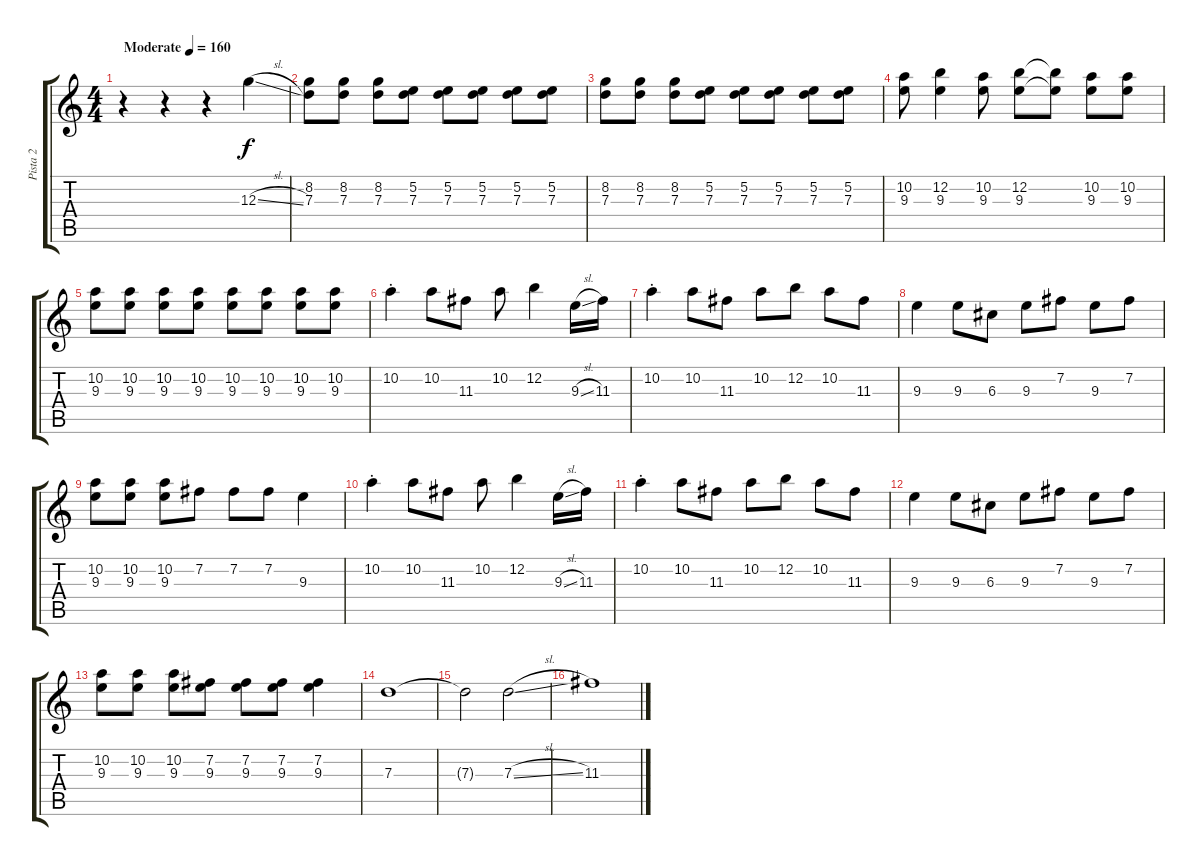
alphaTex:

\track ("Pista 2" "Pista 2") {instrument overdrivenguitar}
\staff {score tabs}
\tuning (E4 B3 G3 D3 A2 E2) {hide}
\ts (4 4)
\tempo (160 "Moderate")
\clef g2
\ks c
r.4{dy f instrument overdrivenguitar} r.4 r.4 12.3{sl}.4 |
(8.2 7.3).8 (8.2 7.3).8 (8.2 7.3).8 (5.2 7.3).8 (5.2 7.3).8 (5.2 7.3).8 (5.2 7.3).8 (5.2 7.3).8 |
(8.2 7.3).8 (8.2 7.3).8 (8.2 7.3).8 (5.2 7.3).8 (5.2 7.3).8 (5.2 7.3).8 (5.2 7.3).8 (5.2 7.3).8 |
(10.2 9.3).8 (12.2 9.3).4 (10.2 9.3).8 (12.2 9.3).8 (12.2{t} 9.3{t}).8 (10.2 9.3).8 (10.2 9.3).8 |
(10.2 9.3).8 (10.2 9.3).8 (10.2 9.3).8 (10.2 9.3).8 (10.2 9.3).8 (10.2 9.3).8 (10.2 9.3).8 (10.2 9.3).8 |
10.2{st}.4 10.2.8 11.3.8 10.2.8 12.2.4 9.3{sl}.16 11.3.16 |
10.2{st}.4 10.2.8 11.3.8 10.2.8 12.2.8 10.2.8 11.3.8 |
9.3.4 9.3.8 6.3.8 9.3.8 7.2.8 9.3.8 7.2.8 |
(10.2 9.3).8 (10.2 9.3).8 (10.2 9.3).8 7.2.8 7.2.8 7.2.8 9.3.4 |
10.2{st}.4 10.2.8 11.3.8 10.2.8 12.2.4 9.3{sl}.16 11.3.16 |
10.2{st}.4 10.2.8 11.3.8 10.2.8 12.2.8 10.2.8 11.3.8 |
9.3.4 9.3.8 6.3.8 9.3.8 7.2.8 9.3.8 7.2.8 |
(10.2 9.3).8 (10.2 9.3).8 (10.2 9.3).8 (7.2 9.3).8 (7.2 9.3).8 (7.2 9.3).8 (7.2 9.3).4 |
7.3.1 |
7.3{t}.2 7.3{sl}.2 |
11.3.1
